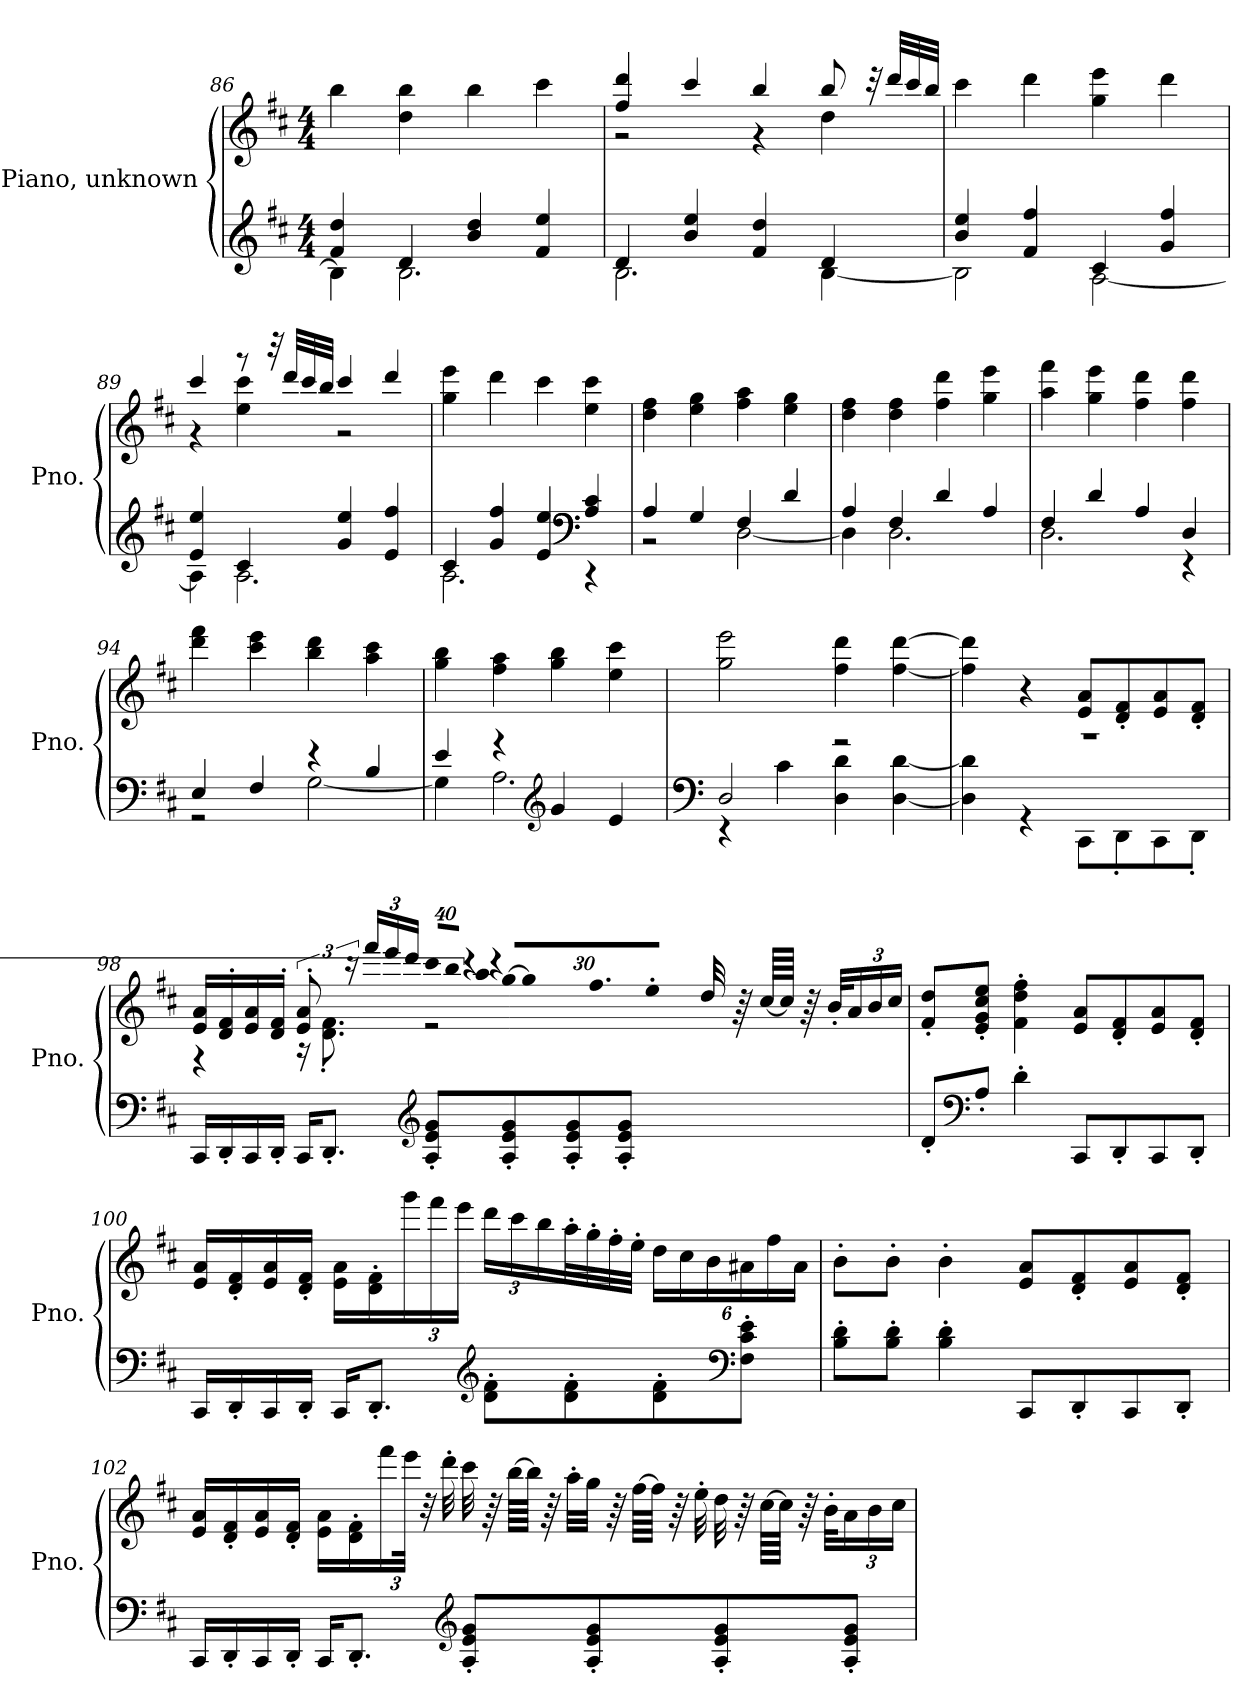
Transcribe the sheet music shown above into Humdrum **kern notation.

**kern	**kern
*part1	*part1
*staff2	*staff1
*I"Piano, unknown	*
*I'Pno.	*
!!LO:LB:g=z
*clefG2	*clefG2
*k[f#c#]	*k[f#c#]
*M4/4	*M4/4
=86	=86
*^	*
4f#/ 4dd/	4B\]	4bb\
4d/	2.B\	4dd\ 4bb\
4b/ 4dd/	.	4bb\
4f#/ 4ee/	.	4ccc#\
=87	=87	=87
*	*	*^
4d/	2.B\	4ff#/ 4ddd/	2r
4b/ 4ee/	.	4ccc#/	.
4f#/ 4dd/	.	4bb/	4r
4d/	[4B\	8bb/	4dd\
.	.	32r	.
.	.	32ddd/LLL	.
.	.	32ccc#/	.
.	.	32bb/JJJ	.
*	*	*v	*v
=88	=88	=88
4b/ 4ee/	2B\]	4ccc#\
4f#/ 4ff#/	.	4ddd\
4c#/	[2A\	4gg\ 4eee\
4g/ 4ff#/	.	4ddd\
=89	=89	=89
*	*	*^
4e/ 4ee/	4A\]	4ccc#/	4r
4c#/	2.A\	8r	4ee\ 4ccc#\
.	.	32r	.
.	.	32ddd/LLL	.
.	.	32ccc#/	.
.	.	32bb/JJJ	.
4g/ 4ee/	.	4ccc#/	2r
4e/ 4ff#/	.	4ddd/	.
*	*	*v	*v
=90	=90	=90
4c#/	2.A\	4gg\ 4eee\
4g/ 4ff#/	.	4ddd\
4e/ 4ee/	.	4ccc#\
*clefF4	*	*
4A/ 4c#/	4r	4ee\ 4ccc#\
!!LO:PB:g=z
=91	=91	=91
4A/	2r	4dd\ 4ff#\
4G/	.	4ee\ 4gg\
4F#/	[2D\	4ff#\ 4aa\
4d/	.	4ee\ 4gg\
=92	=92	=92
4A/	4D\]	4dd\ 4ff#\
4F#/	2.D\	4dd\ 4ff#\
4d/	.	4ff#\ 4ddd\
4A/	.	4gg\ 4eee\
=93	=93	=93
4F#/	2.D\	4aa\ 4fff#\
4d/	.	4gg\ 4eee\
4A/	.	4ff#\ 4ddd\
4D/	4r	4ff#\ 4ddd\
=94	=94	=94
4E/	2r	4ddd\ 4fff#\
4F#/	.	4ccc#\ 4eee\
4r	[2G\	4bb\ 4ddd\
4B/	.	4aa\ 4ccc#\
=95	=95	=95
4e/	4G\]	4gg\ 4bb\
4r	2.A\	4ff#\ 4aa\
*clefG2	*	*
4g/	.	4gg\ 4bb\
4e/	.	4ee\ 4ccc#\
=96	=96	=96
*clefF4	*	*
2D/	4r	2gg\ 2eee\
.	4c#\	.
2r	4D\ 4d\	4ff#\ 4ddd\
.	[4D\ [4d\	[4ff#\ [4ddd\
!!LO:LB:g=z
=97	=97	=97
1r	4D\] 4d\]	4ff#\] 4ddd\]
.	4r	4r
.	8CC#\L	8e/ 8a/L
.	8DD'\	8d/' 8f#/'
.	8CC#\	8e/ 8a/
.	8DD'\J	8d/' 8f#/'J
*v	*v	*
=98	=98
*	*^
16CC#/LL	16e/ 16a/LL	4r
16DD'/	16d/' 16f#/'	.
16CC#/	16e/ 16a/	.
16DD'/JJ	16d/' 16f#/'JJ	.
16CC#/KL	12e/' 12a/'	16r
8.DD'/J	.	8.d\' 8.f#\'
.	24r	.
.	24fff#/LL	.
.	24eee/	.
.	24ddd/JJ	.
*clefG2	*	*
!	!LO:N:vis=32	!
8A/' 8e/' 8g/'L	640%23ccc#/LLL	2r
!	!LO:N:vis=32	!
.	640%23bb/JJJ	.
!	!LO:N:vis=64	!
.	960%17r	.
!	!LO:N:vis=64	!
.	960%17aa/	.
!	!LO:N:vis=64	!
.	960%17r	.
!	!LO:N:vis=64	!
8A/' 8e/' 8g/'	[960%17gg/LLLL	.
!	!LO:N:vis=64	!
.	960%17gg/J]	.
.	1920ryy	.
!	!LO:N:vis=32.	!
.	1920%103ff#/	.
!	!LO:N:vis=32	!
.	640%23ee'/JJJ	.
8A/' 8e/' 8g/'	.	.
.	32dd/	.
.	64r	.
.	[64cc#/LLLL	.
.	64cc#/JJJJ]	.
.	64r	.
.	32b'/KLL	.
8A/' 8e/' 8g/'J	.	.
*	*Xbrackettup	*
.	24a/	.
.	24b/	.
.	24cc#/JJ	.
1920ryy	.	1920ryy
*	*v	*v
!!LO:LB:g=z
=99	=99
8d'/L	8f#/' 8dd/'L
*clefF4	*
8A'/J	8e/' 8g/' 8cc#/' 8ee/'J
4d'\	4f#\' 4dd\' 4ff#\'
8CC#/L	8e/ 8a/L
8DD'/	8d/' 8f#/'
8CC#/	8e/ 8a/
8DD'/J	8d/' 8f#/'J
=100	=100
16CC#/LL	16e/ 16a/LL
16DD'/	16d/' 16f#/'
16CC#/	16e/ 16a/
16DD'/JJ	16d/' 16f#/'JJ
16CC#/KL	16e\ 16a\LL
8.DD'/J	16d\' 16f#\'
.	24ggg\
.	24fff#\
.	24eee\JJ
*clefG2	*
8d\' 8f#\'L	24ddd\LL
.	24ccc#\
.	24bb\
8d\' 8f#\'	32aa'\L
.	32gg'\
.	32ff#'\
.	32ee'\JJJ
8d\' 8f#\'	24dd\LL
.	24cc#\
.	24b\
*clefF4	*
8F#\' 8c#\' 8e\'J	24a#X\
.	24ff#\
.	24a#\JJ
!!LO:LB:g=z
=101	=101
8B\' 8d\'L	8b'\L
8B\' 8d\'J	8b'\J
4B\' 4d\'	4b'\
8CC#/L	8e/ 8a/L
8DD'/	8d/' 8f#/'
8CC#/	8e/ 8a/
8DD'/J	8d/' 8f#/'J
=102	=102
16CC#/LL	16e/ 16a/LL
16DD'/	16d/' 16f#/'
16CC#/	16e/ 16a/
16DD'/JJ	16d/' 16f#/'JJ
16CC#/KL	16e\ 16a\LL
8.DD'/J	16d\' 16f#\'
.	24fff#\
.	48eee\JJk
.	32r
.	32ddd'\
*clefG2	*
8A/' 8e/' 8g/'L	32ccc#\
.	64r
.	[64bb\LLLL
.	64bb\JJJJ]
.	64r
.	32aa'\LLL
8A/' 8e/' 8g/'	32gg\JJJ
.	64r
.	[64ff#\LLLL
.	64ff#\JJJJ]
.	64r
.	32ee'\
8A/' 8e/' 8g/'	32dd\
.	64r
.	[64cc#\LLLL
.	64cc#\JJJJ]
.	64r
.	32b'\KLL
8A/' 8e/' 8g/'J	24a\
.	24b\
.	24cc#\JJ
=	=
*-	*-
